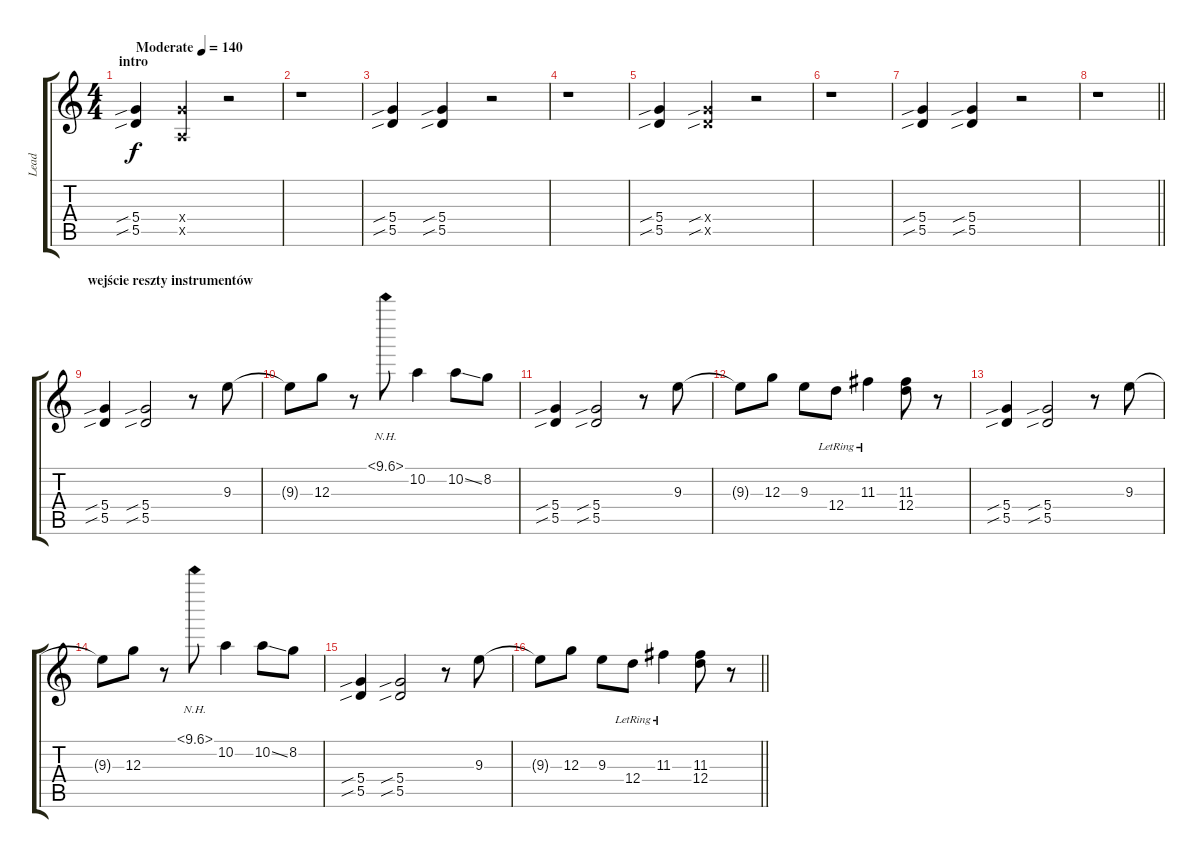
\track ("Lead" "Lead") {instrument overdrivenguitar}
\staff {score tabs}
\tuning (E4 B3 G3 D3 A2 E2) {hide}
\ts (4 4)
\section ("" "intro")
\tempo (140 "Moderate")
\clef g2
\ks c
(5.4{sib} 5.5{sib}).4{dy f instrument overdrivenguitar} (5.4{x} 0.5{x}).4 r.2 |
r.1 |
(5.4{sib} 5.5{sib}).4 (5.4{sib} 5.5{sib}).4 r.2 |
r.1 |
(5.4{sib} 5.5{sib}).4 (5.4{sib x} 5.5{sib x}).4 r.2 |
r.1 |
(5.4{sib} 5.5{sib}).4 (5.4{sib} 5.5{sib}).4 r.2 |
\barLineRight lightlight
r.1 |
\section ("" "wejście reszty instrumentów")
(5.4{sib} 5.5{sib}).4 (5.4{sib} 5.5{sib}).2 r.8 9.3.8 |
9.3{t}.8 12.3.8 r.8 10.1{nh}.8 10.2.4 10.2{ss}.8 8.2.8 |
(5.4{sib} 5.5{sib}).4 (5.4{sib} 5.5{sib}).2 r.8 9.3.8 |
9.3{t}.8 12.3.8 9.3.8 12.4{lr}.8 11.3{lr}.4 (11.3 12.4).8 r.8 |
(5.4{sib} 5.5{sib}).4 (5.4{sib} 5.5{sib}).2 r.8 9.3.8 |
9.3{t}.8 12.3.8 r.8 10.1{nh}.8 10.2.4 10.2{ss}.8 8.2.8 |
(5.4{sib} 5.5{sib}).4 (5.4{sib} 5.5{sib}).2 r.8 9.3.8 |
\barLineRight lightlight
9.3{t}.8 12.3.8 9.3.8 12.4{lr}.8 11.3{lr}.4 (11.3 12.4).8 r.8
